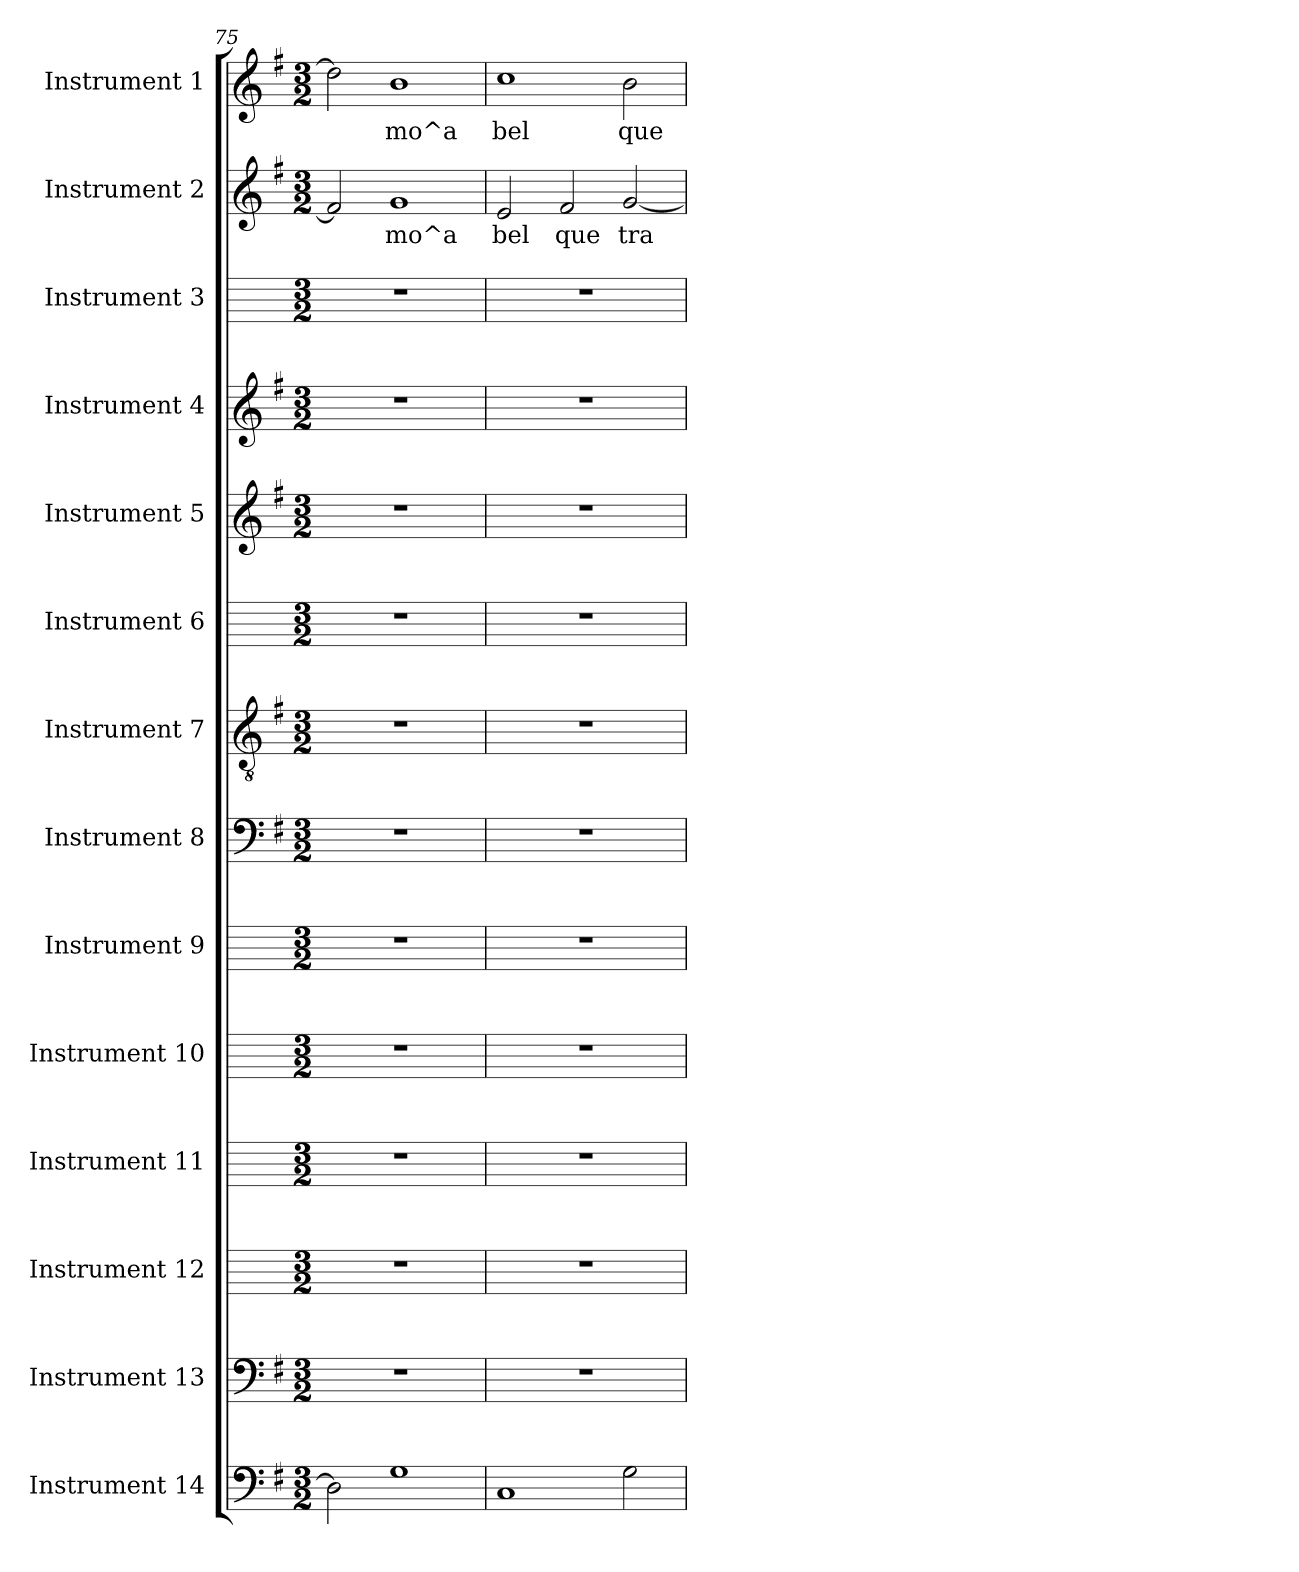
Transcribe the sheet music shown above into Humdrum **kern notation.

**kern	**kern	**kern	**kern	**kern	**kern	**kern	**kern	**kern	**kern	**kern	**kern	**kern	**text	**kern	**text
*part14	*part13	*part12	*part11	*part10	*part9	*part8	*part7	*part6	*part5	*part4	*part3	*part2	*part2	*part1	*part1
*staff14	*staff13	*staff12	*staff11	*staff10	*staff9	*staff8	*staff7	*staff6	*staff5	*staff4	*staff3	*staff2	*staff2	*staff1	*staff1
*I"Instrument 14	*I"Instrument 13	*I"Instrument 12	*I"Instrument 11	*I"Instrument 10	*I"Instrument 9	*I"Instrument 8	*I"Instrument 7	*I"Instrument 6	*I"Instrument 5	*I"Instrument 4	*I"Instrument 3	*I"Instrument 2	*	*I"Instrument 1	*
*clefF4	*clefF4	*	*	*	*	*clefF4	*clefGv2	*	*clefG2	*clefG2	*	*clefG2	*	*clefG2	*
*k[f#]	*k[f#]	*k[]	*k[]	*k[]	*k[]	*k[f#]	*k[f#]	*k[]	*k[f#]	*k[f#]	*k[]	*k[f#]	*	*k[f#]	*
*G:	*G:	*C:	*C:	*C:	*C:	*G:	*G:	*C:	*G:	*G:	*C:	*G:	*	*G:	*
*M3/2	*M3/2	*M3/2	*M3/2	*M3/2	*M3/2	*M3/2	*M3/2	*M3/2	*M3/2	*M3/2	*M3/2	*M3/2	*	*M3/2	*
=75	=75	=75	=75	=75	=75	=75	=75	=75	=75	=75	=75	=75	=75	=75	=75
!	!	!	!	!	!	!	!	!	!	!	!	!	!LO:LY:b:rj	!	!LO:LY:b:cj
2D\]	1.r	1.r	1.r	1.r	1.r	1.r	1.r	1.r	1.r	1.r	1.r	2f#/]	--	2dd\]	--
!	!	!	!	!	!	!	!	!	!	!	!	!	!LO:LY:b:rj	!	!LO:LY:b:cj
1G	.	.	.	.	.	.	.	.	.	.	.	1g	-mo^a	1b	-mo^a
=76	=76	=76	=76	=76	=76	=76	=76	=76	=76	=76	=76	=76	=76	=76	=76
!	!	!	!	!	!	!	!	!	!	!	!	!	!LO:LY:b:rj	!	!LO:LY:b:cj
1C	1.r	1.r	1.r	1.r	1.r	1.r	1.r	1.r	1.r	1.r	1.r	2e/	bel	1cc	bel
!	!	!	!	!	!	!	!	!	!	!	!	!	!LO:LY:b:rj	!	!
.	.	.	.	.	.	.	.	.	.	.	.	2f#/	que	.	.
!	!	!	!	!	!	!	!	!	!	!	!	!	!LO:LY:b:rj	!	!LO:LY:b:cj
2G\	.	.	.	.	.	.	.	.	.	.	.	[<2g/	tra-	2b\	que
=	=	=	=	=	=	=	=	=	=	=	=	=	=	=	=
*-	*-	*-	*-	*-	*-	*-	*-	*-	*-	*-	*-	*-	*-	*-	*-
